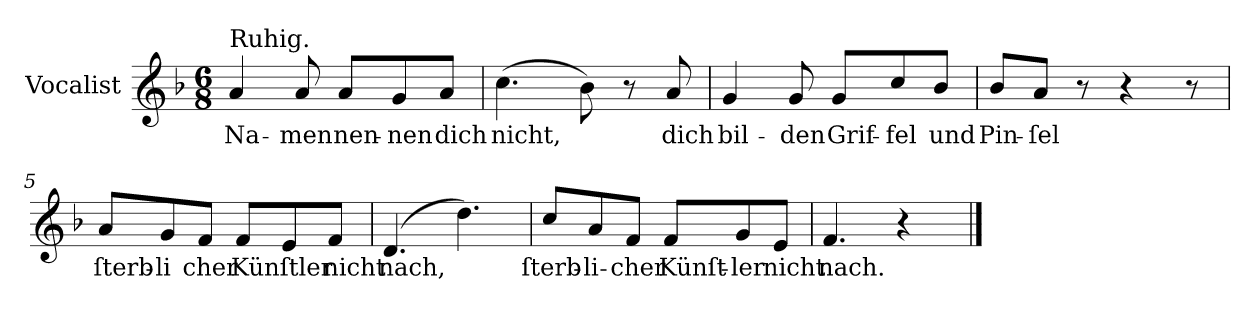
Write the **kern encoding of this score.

**kern	**text
*part1	*part1
*staff1	*staff1
*I"Vocalist	*
*clefG2	*
*k[b-]	*
*F:	*
*M6/8	*
=1	=1
!LO:TX:a:t=Ruhig.	!
4a	Na-
8a	-men
8a/L	nen-
8g/	-nen
8a/J	dich
=2	=2
(4.cc	nicht,
8b-)	.
8r	.
8a	dich
=3	=3
4g	bil-
8g	-den
8g/L	Grif-
8cc/	-fel
8b-/J	und
=4	=4
8b-/L	Pin-
8a/J	-ſel
8r	.
4r	.
8r	.
=5	=5
8a/L	ſterb-
8g/	-li
8f/J	cher
8f/L	Künſtler
8e/	.
8f/J	nicht
=6	=6
(4.d	nach,
4.dd)	.
=7	=7
8cc/L	ſterb-
8a/	-li-
8f/J	-cher
8f/L	Künſt-
8g/	-ler
8e/J	nicht
=8	=8
4.f	nach.
!LO:N:vis=4	!
4.r	.
==	==
*-	*-
